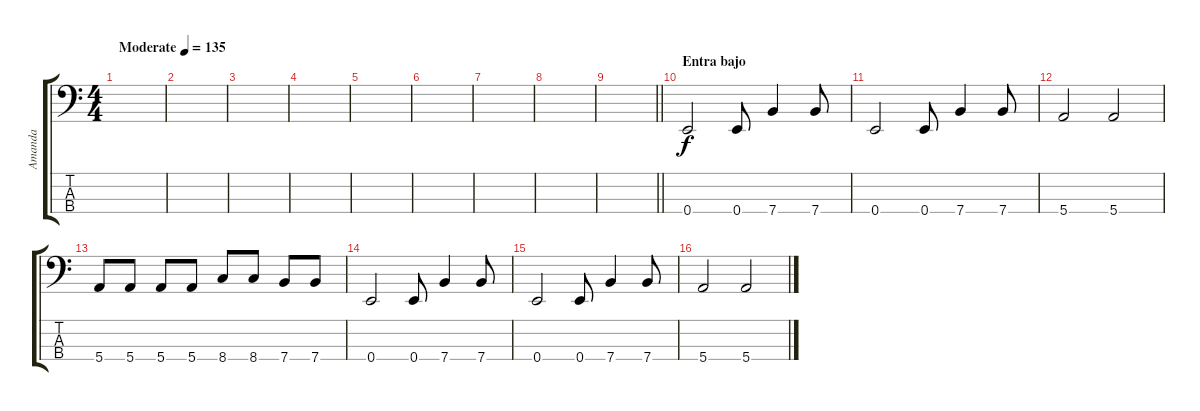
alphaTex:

\track ("Amanda" "Amanda") {instrument electricbassfinger}
\staff {score tabs}
\tuning (G2 D2 A1 E1) {hide}
\ts (4 4)
\tempo (135 "Moderate")
\clef f4
\ks c
|
|
|
|
|
|
|
|
\barLineRight lightlight
|
\section ("" "Entra bajo")
0.4.2 0.4.8 7.4.4 7.4.8 |
0.4.2 0.4.8 7.4.4 7.4.8 |
5.4.2 5.4.2 |
5.4.8 5.4.8 5.4.8 5.4.8 8.4.8 8.4.8 7.4.8 7.4.8 |
0.4.2 0.4.8 7.4.4 7.4.8 |
0.4.2 0.4.8 7.4.4 7.4.8 |
5.4.2 5.4.2
